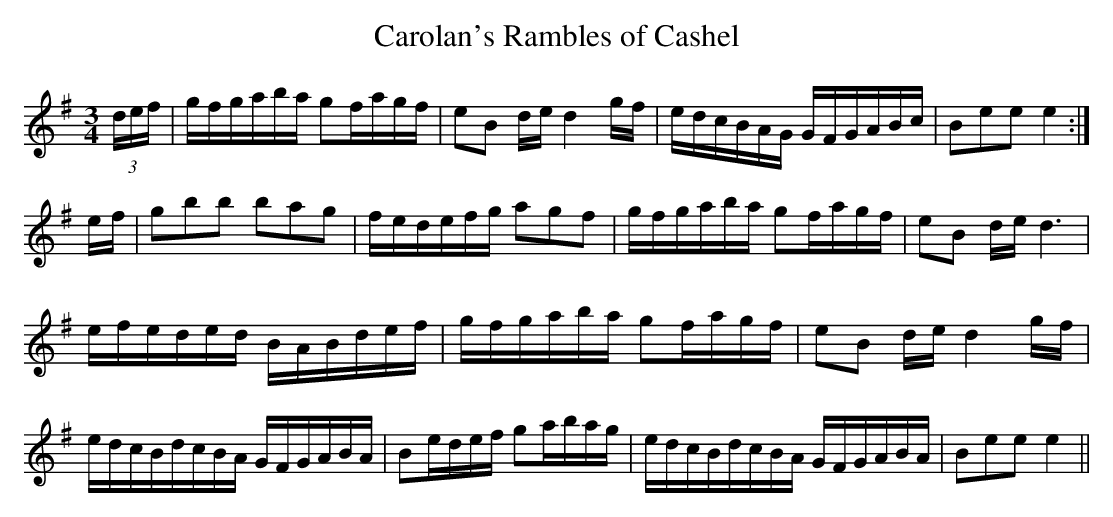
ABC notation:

X:1
T:Carolan's Rambles of Cashel
M:3/4
L:1/8
K:G
(3d/e/f/|g/f/g/a/b/a/ gf/a/g/f/|eB d/e/ d2 g/f/|e/d/c/B/A/G/ G/F/G/A/B/c/|Bee e2:|
e/f/|gbb bag|f/e/d/e/f/g/ agf|g/f/g/a/b/a/ gf/a/g/f/|eB d/e/ d3|
e/f/e/d/e/d/ B/A/B/d/e/f/|g/f/g/a/b/a/ gf/a/g/f/|eB d/e/ d2 g/f/|
e/d/c/B/d/c/B/A/ G/F/G/A/B/A/|Be/d/e/f/ ga/b/a/g/|e/d/c/B/d/c/B/A/ G/F/G/A/B/A/|Bee e2||
